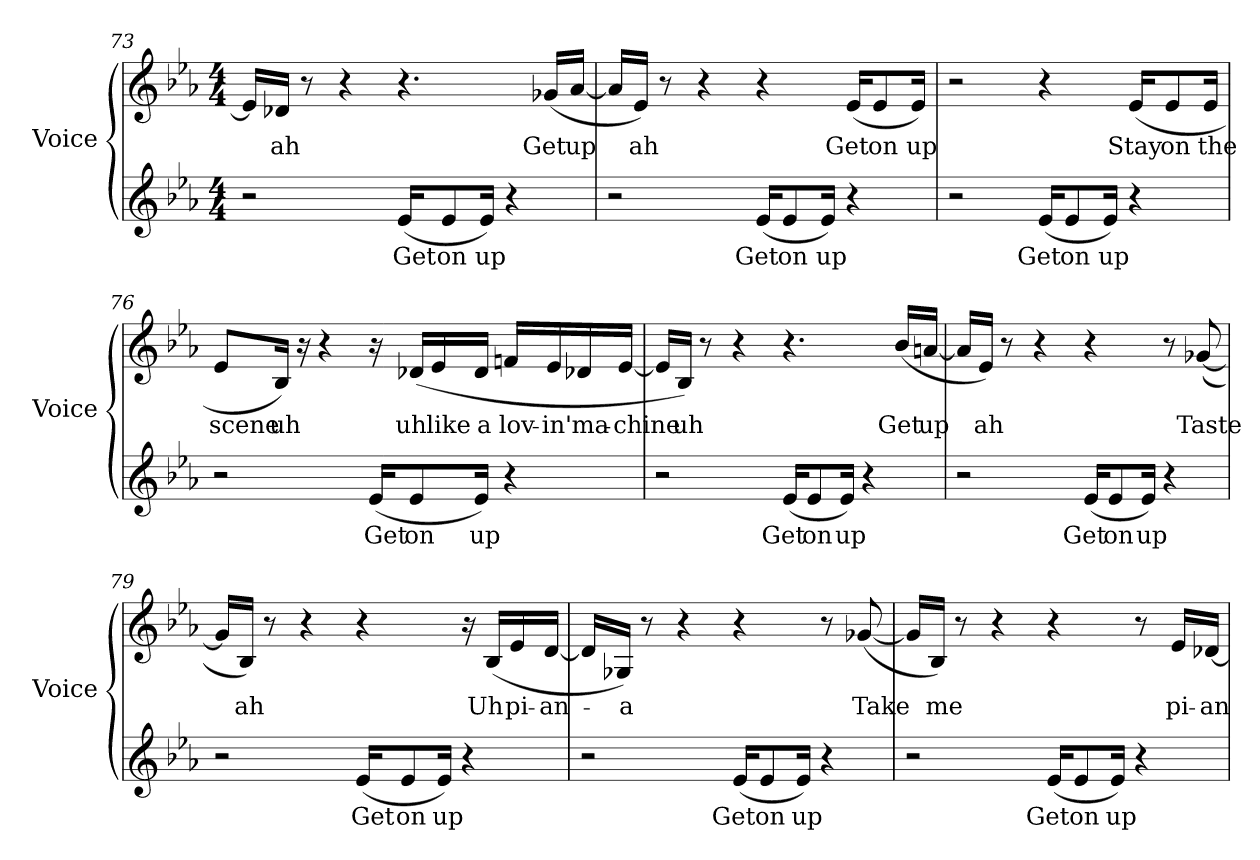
**kern	**text	**kern	**text
*part2	*part2	*part1	*part1
*staff2	*staff2	*staff1	*staff1
*I"Voice	*	*I"Voice	*
*I'Voice	*	*I'Voice	*
!!LO:LB:g=z
*clefG2	*	*clefG2	*
*k[b-e-a-]	*	*k[b-e-a-]	*
*E-:	*	*E-:	*
*M4/4	*	*M4/4	*
=73	=73	=73	=73
2r	.	16e-i/LL]	.
!	!	!	!LO:LY:b:color=#000000
.	.	16d-Xi/JJ	ah
.	.	8r	.
.	.	4r	.
!	!LO:LY:b:color=#000000	!	!
(16e-i/KL	Get	4.r	.
!	!LO:LY:b:color=#000000	!	!
8e-i/	on	.	.
!	!LO:LY:b:color=#000000	!	!
16e-i/Jk)	up	.	.
4r	.	.	.
!	!	!	!LO:LY:b:color=#000000
.	.	(16g-Xi/LL	Get
!	!	!	!LO:LY:b:color=#000000
.	.	[16a-i/JJ	up
=74	=74	=74	=74
2r	.	16a-i/LL]	.
!	!	!	!LO:LY:b:color=#000000
.	.	16e-i/JJ)	ah
.	.	8r	.
.	.	4r	.
!	!LO:LY:b:color=#000000	!	!
(16e-i/KL	Get	4r	.
!	!LO:LY:b:color=#000000	!	!
8e-i/	on	.	.
!	!LO:LY:b:color=#000000	!	!
16e-i/Jk)	up	.	.
!	!	!	!LO:LY:b:color=#000000
4r	.	(16e-i/KL	Get
!	!	!	!LO:LY:b:color=#000000
.	.	8e-i/	on
!	!	!	!LO:LY:b:color=#000000
.	.	16e-i/Jk)	up
=75	=75	=75	=75
2r	.	2r	.
!	!LO:LY:b:color=#000000	!	!
(16e-i/KL	Get	4r	.
!	!LO:LY:b:color=#000000	!	!
8e-i/	on	.	.
!	!LO:LY:b:color=#000000	!	!
16e-i/Jk)	up	.	.
!	!	!	!LO:LY:b:color=#000000
4r	.	(16e-i/KL	Stay
!	!	!	!LO:LY:b:color=#000000
.	.	8e-i/	on
!	!	!	!LO:LY:b:color=#000000
.	.	16e-i/Jk	the
!!LO:PB:g=z
=76	=76	=76	=76
!	!	!	!LO:LY:b:color=#000000
2r	.	8e-i/L	scene
!	!	!	!LO:LY:b:color=#000000
.	.	16B-i/Jk)	uh
.	.	16r	.
.	.	4r	.
!	!LO:LY:b:color=#000000	!	!
(16e-i/KL	Get	16r	.
!	!LO:LY:b:color=#000000	!	!
!	!	!	!LO:LY:b:color=#000000
8e-i/	on	(16d-Xi/LL	uh
!	!	!	!LO:LY:b:color=#000000
.	.	16e-i/	like
!	!LO:LY:b:color=#000000	!	!
!	!	!	!LO:LY:b:color=#000000
16e-i/Jk)	up	16d-i/JJ	a
!	!	!	!LO:LY:b:color=#000000
4r	.	16fni/LL	lov-
!	!	!	!LO:LY:b:color=#000000
.	.	16e-i/	-in'
!	!	!	!LO:LY:b:color=#000000
.	.	16d-Xi/	ma-
!	!	!	!LO:LY:b:color=#000000
.	.	[16e-i/JJ	-chine
=77	=77	=77	=77
2r	.	16e-i/LL]	.
!	!	!	!LO:LY:b:color=#000000
.	.	16B-i/JJ)	uh
.	.	8r	.
.	.	4r	.
!	!LO:LY:b:color=#000000	!	!
(16e-i/KL	Get	4.r	.
!	!LO:LY:b:color=#000000	!	!
8e-i/	on	.	.
!	!LO:LY:b:color=#000000	!	!
16e-i/Jk)	up	.	.
4r	.	.	.
!	!	!	!LO:LY:b:color=#000000
.	.	(16b-i/LL	Get
!	!	!	!LO:LY:b:color=#000000
.	.	[16ani/JJ	up
!!LO:LB:g=z
=78	=78	=78	=78
2r	.	16ai/LL]	.
!	!	!	!LO:LY:b:color=#000000
.	.	16e-i/JJ)	ah
.	.	8r	.
.	.	4r	.
!	!LO:LY:b:color=#000000	!	!
(16e-i/KL	Get	4r	.
!	!LO:LY:b:color=#000000	!	!
8e-i/	on	.	.
!	!LO:LY:b:color=#000000	!	!
16e-i/Jk)	up	.	.
4r	.	8r	.
!	!	!	!LO:LY:b:color=#000000
.	.	([8g-Xi/	Taste
=79	=79	=79	=79
2r	.	16g-i/LL]	.
!	!	!	!LO:LY:b:color=#000000
.	.	16B-i/JJ)	ah
.	.	8r	.
.	.	4r	.
!	!LO:LY:b:color=#000000	!	!
(16e-i/KL	Get	4r	.
!	!LO:LY:b:color=#000000	!	!
8e-i/	on	.	.
!	!LO:LY:b:color=#000000	!	!
16e-i/Jk)	up	.	.
4r	.	16r	.
!	!	!	!LO:LY:b:color=#000000
.	.	(16B-i/LL	Uh
!	!	!	!LO:LY:b:color=#000000
.	.	16e-i/	pi-
!	!	!	!LO:LY:b:color=#000000
.	.	[16di/JJ	-an-
=80	=80	=80	=80
2r	.	16di/LL]	.
!	!	!	!LO:LY:b:color=#000000
.	.	16G-Xi/JJ)	-a
.	.	8r	.
.	.	4r	.
!	!LO:LY:b:color=#000000	!	!
(16e-i/KL	Get	4r	.
!	!LO:LY:b:color=#000000	!	!
8e-i/	on	.	.
!	!LO:LY:b:color=#000000	!	!
16e-i/Jk)	up	.	.
4r	.	8r	.
!	!	!	!LO:LY:b:color=#000000
.	.	([8g-Xi/	Take
!!LO:LB:g=z
=81	=81	=81	=81
2r	.	16g-i/LL]	.
!	!	!	!LO:LY:b:color=#000000
.	.	16B-i/JJ)	me
.	.	8r	.
.	.	4r	.
!	!LO:LY:b:color=#000000	!	!
(16e-i/KL	Get	4r	.
!	!LO:LY:b:color=#000000	!	!
8e-i/	on	.	.
!	!LO:LY:b:color=#000000	!	!
16e-i/Jk)	up	.	.
4r	.	8r	.
!	!	!	!LO:LY:b:color=#000000
.	.	16e-i/LL	pi-
!	!	!	!LO:LY:b:color=#000000
.	.	[16d-Xi/JJ	-an-
=	=	=	=
*-	*-	*-	*-
